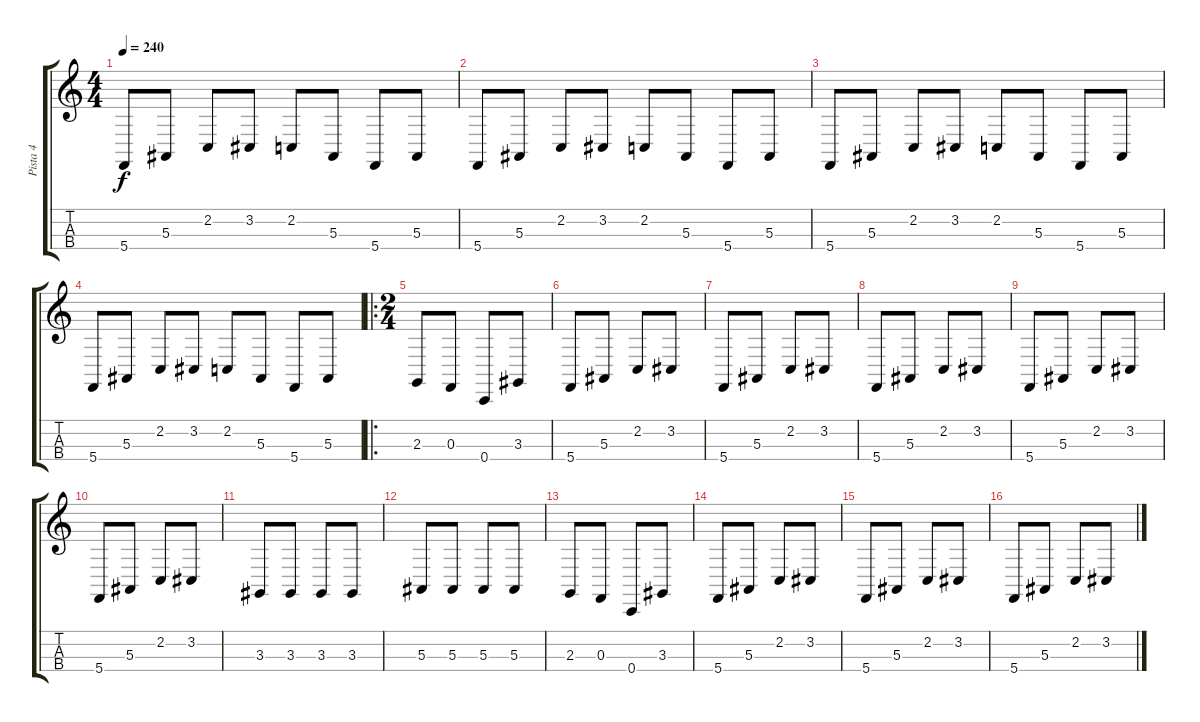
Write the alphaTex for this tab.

\track ("Pista 4" "Pista 4") {instrument cello}
\staff {score tabs}
\tuning (Eb3 Bb2 F2 C2) {hide}
\ts (4 4)
\tempo 240
\clef g2
\ks c
5.4.8{dy f} 5.3.8 2.2.8 3.2.8 2.2.8 5.3.8 5.4.8 5.3.8 |
5.4.8 5.3.8 2.2.8 3.2.8 2.2.8 5.3.8 5.4.8 5.3.8 |
5.4.8 5.3.8 2.2.8 3.2.8 2.2.8 5.3.8 5.4.8 5.3.8 |
5.4.8 5.3.8 2.2.8 3.2.8 2.2.8 5.3.8 5.4.8 5.3.8 |
\ro
\ts (2 4)
2.3.8 0.3.8 0.4.8 3.3.8 |
5.4.8 5.3.8 2.2.8 3.2.8 |
5.4.8 5.3.8 2.2.8 3.2.8 |
5.4.8 5.3.8 2.2.8 3.2.8 |
5.4.8 5.3.8 2.2.8 3.2.8 |
5.4.8 5.3.8 2.2.8 3.2.8 |
3.3.8 3.3.8 3.3.8 3.3.8 |
5.3.8 5.3.8 5.3.8 5.3.8 |
2.3.8 0.3.8 0.4.8 3.3.8 |
5.4.8 5.3.8 2.2.8 3.2.8 |
5.4.8 5.3.8 2.2.8 3.2.8 |
5.4.8 5.3.8 2.2.8 3.2.8
